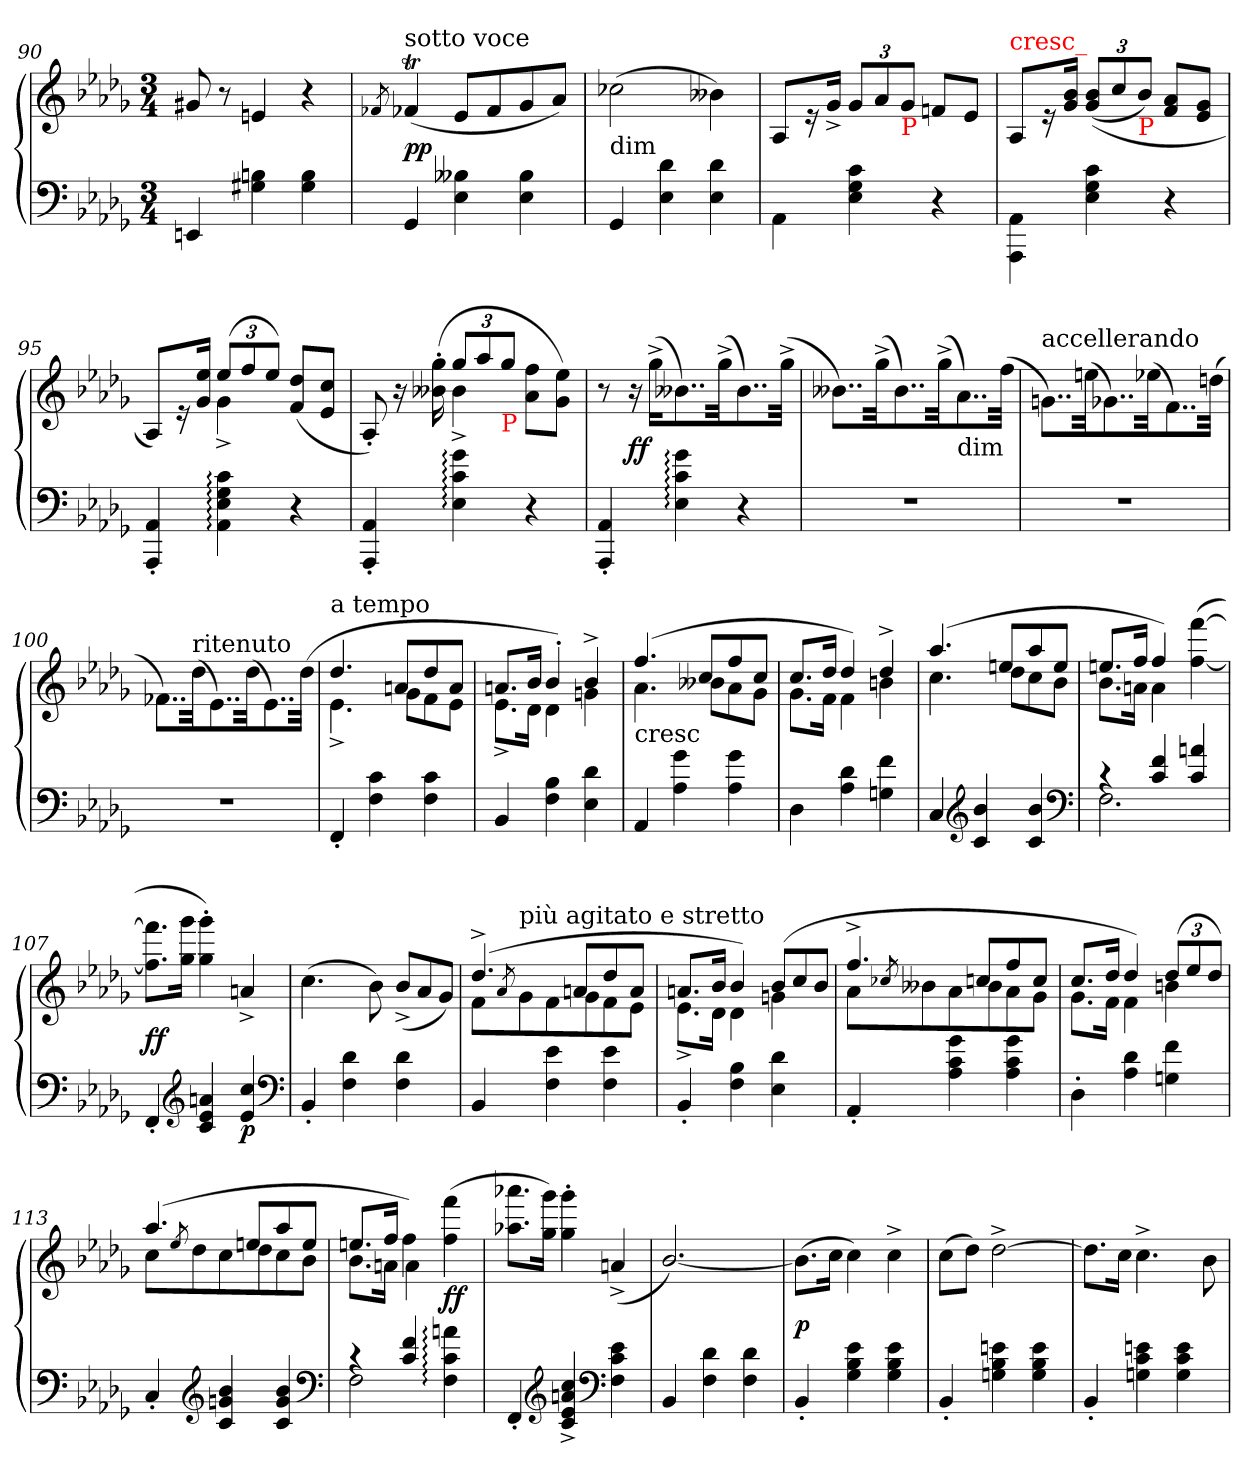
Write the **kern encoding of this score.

**kern	**kern	**dynam
*part1	*part1	*part1
*staff2	*staff1	*staff1/2
*clefF4	*clefG2	*
*k[b-e-a-d-g-]	*k[b-e-a-d-g-]	*
*b-:	*b-:	*
*M3/4	*M3/4	*
=90	=90	=90
4EEn	8g#X	.
.	8r	.
4Bn 4G#X	4en	.
4B 4G#	4r	.
=91	=91	=91
.	8qf-X/	.
!	!LO:TX:a:t=sotto voce	!
4GG-	(<4f-T	pp
4B--X 4E-	8e-L	.
.	8f-	.
4B-- 4E-	8g-	.
.	8a-J)	.
=92	=92	=92
!	!LO:TX:c:t=dim	!
4GG-	(>2cc-X	.
4d- 4E-	.	.
4d- 4E-	4b--X)	.
=93	=93	=93
4AA-\	8A-/L	.
.	16r	.
.	16g-^<Jk	.
*	*Xbrackettup	*
4c 4G- 4E-	12g-L	.
.	12a-	.
!	!LO:TX:b:color=red:t=P	!
.	12g-J	.
4r	8fnL	.
.	8e-J	.
=94	=94	=94
!	!LO:TX:a:color=red:t=cresc_	!
4AA-\ 4AAA-\	8A-/L	.
.	16r	.
.	16b- 16g-Jk	.
4c 4G- 4E-	(<(<12b-/ 12g-/L	.
.	12cc	.
!	!LO:TX:b:color=red:t=P	!
.	12b-J)	.
4r	8a- 8fL	.
.	8g- 8e-J	.
=95	=95	=95
*	*^	*
4AA-'< 4AAA-'<	8A-L)	4ryy	.
.	16r	.	.
.	16ee- 16g-Jk	.	.
4c: 4G-: 4E-: 4AA-:	(>12ee-L	4g-^<	.
.	12ff	.	.
.	12ee-J)	.	.
4r	(<8dd-/ 8f/L	4ryy	.
.	8cc 8e-J	.	.
=96	=96	=96	=96
4AA-'< 4AAA-'<	8A-'<)	4ryy	.
.	16r	.	.
.	(>16gg-'> 16b--X'>	.	.
4g-: 4c: 4E-:	12gg-L	4b--^<	.
.	12aa-	.	.
!	!LO:TX:b:color=red:t=P	!	!
.	12gg-J	.	.
4r	8ff 8a-L	4ryy	.
.	8ee- 8g-J)	.	.
*	*v	*v	*
=97	=97	=97
4AA-'< 4AAA-'<	8r	.
.	16r	ff
.	(>16gg-^<KL	.
4g-: 4c: 4E-:	8..b--X)	.
.	(>32gg-^<kk	.
4r	8..b--)	.
.	(>32gg-^<Jkk	.
=98	=98	=98
2.r	8..b--XL)	.
.	(>32gg-^<kk	.
.	8..b--)	.
.	(>32gg-^<kk	.
!	!LO:TX:c:t=dim	!
.	8..a-)	.
.	(>32ffJkk	.
=99	=99	=99
!	!LO:TX:a:t=accellerando	!
2.r	8..gnL)	.
.	(>32eenkk	.
.	8..g-X)	.
.	(>32ee-Xkk	.
.	8..f)	.
.	(>32ddnJkk	.
=100	=100	=100
2.r	8..f-X\L)	.
!	!LO:TX:a:t=ritenuto	!
.	(>32dd-kk	.
.	8..e-)	.
.	(>32dd-kk	.
.	8..e-)	.
.	(>32dd-Jkk	.
=101	=101	=101
*	*^	*
!	!LO:TX:a:t=a tempo	!	!
4FF'<	4.dd-	4.e-^<	.
4c 4F	.	.	.
.	8anL	8g-L	.
4c 4F	8dd-	8f	.
.	8aJ	8e-J	.
=102	=102	=102	=102
4BB-	8.anL	8.e-^<L	.
.	16b-Jk	16d-Jk	.
4B- 4F	4b-'>)	4d-	.
4d- 4E-	4b-^>	4gn	.
=103	=103	=103	=103
!	!LO:TX:c:t=cresc	!	!
4AA-	(4.ff	4.a-	.
4g- 4A-	.	.	.
.	8ccL	8b--XL	.
4g- 4A-	8ff	8a-	.
.	8ccJ	8g-J	.
=104	=104	=104	=104
4D-	8.ccL	8.g-L	.
.	16dd-Jk	16fJk	.
4d- 4A-	4dd-)	4f	.
4f 4Gn	4dd-^>	4bn	.
=105	=105	=105	=105
4C	(4.aa-	4.cc	.
*clefG2	*	*	*
4b- 4c	.	.	.
.	8eenL	8dd-L	.
4b- 4c	8aa-	8cc	.
.	8eeJ	8b-J	.
*clefF4	*	*	*
=106	=106	=106	=106
*^	*	*	*
4rc	2.F	8.eenL	8.b-L	.
.	.	16ffJk	16anJk	.
4f 4c	.	4ff)	4a	.
4an 4c	.	4ryy	(>[4fff [4ff	.
*v	*v	*	*	*
*	*v	*v	*
=107	=107	=107
4FF'<	8.fff] 8.ff]L	ff
.	16ggg- 16gg-Jk	.
*clefG2	*	*
4an 4e- 4c	4ggg-' 4gg-')	.
!	!	!LO:DY:b=2
4cc 4e-	4an^<	p
*clefF4	*	*
=108	=108	=108
4BB-'<	(>4.cc	.
4d- 4F	.	.
.	8b-)	.
*	*Xtuplet	*
4d- 4F	(<12b-^</L	.
.	12a-	.
.	12g-J)	.
=109	=109	=109
*	*^	*
4BB-	(>4.dd-^>	8fL	.
.	.	8qa-/	.
!	!	!LO:TX:a:t=più agitato e stretto	!
.	.	8g-	.
4e- 4F	.	8f	.
.	8anL	8g-	.
4e- 4F	8dd-	8f	.
.	8aJ	8e-J	.
=110	=110	=110	=110
4BB-'<	8.anL	8.e-^<L	.
.	16b-Jk	16d-Jk	.
4B- 4F	4b-)	4d-	.
4d- 4E-	(>12b-L	4gn	.
.	12cc	.	.
.	12b-J	.	.
=111	=111	=111	=111
4AA-'<	4.ff^>	8a-L	.
.	.	8qcc-X/	.
.	.	8b--X	.
4g- 4c 4A-	.	8a-	.
.	8ccnL	8b--	.
4g- 4c 4A-	8ff	8a-	.
.	8ccJ	8g-J	.
=112	=112	=112	=112
4D-'>	8.ccL	8.g-L	.
.	16dd-Jk	16fJk	.
4d- 4A-	4dd-)	4f	.
*	*tuplet	*	*
4f 4Gn	(>12dd-L	4bn	.
.	12ee-	.	.
.	12dd-J)	.	.
=113	=113	=113	=113
4C'<	(>4.aa-	8ccL	.
.	.	8qee-/	.
.	.	8dd-	.
*clefG2	*	*	*
4b- 4gn 4c	.	8cc	.
.	8eenL	8dd-	.
4b- 4g 4c	8aa-	8cc	.
.	8eeJ	8b-J	.
*clefF4	*	*	*
=114	=114	=114	=114
*^	*	*	*
4rc	2F	8.eenL	8.b-L	.
.	.	16ffJk	16anJk	.
4f 4c	.	4ff\)	4a	.
4ryy	4an: 4c: 4F:	4ryy	(>4fff 4ff	ff
*v	*v	*	*	*
*	*v	*v	*
=115	=115	=115
4FF'<	8.aaa-X 8.aa-XL	.
.	16ggg- 16gg-Jk)	.
*clefG2	*	*
4cc^< 4an^< 4e-^< 4c^<	4ggg-'> 4gg-'>	.
*clefF4	*	*
4e- 4c 4F	(<4an^<	.
=116	=116	=116
4BB-	[2.b-/)	.
4d- 4F	.	.
4d- 4F	.	.
=117	=117	=117
4BB-'<	(>8.b-L]	p
.	16ccJk	.
4e- 4B- 4G-	4cc)	.
4e- 4B- 4G-	4cc^>	.
=118	=118	=118
4BB-'<	(>8ccL	.
.	8dd-J)	.
4en 4B- 4Gn	[2dd-^<	.
4e 4B- 4G	.	.
=119	=119	=119
4BB-'<	8.dd-L]	.
.	16ccJk	.
4en 4c 4Gn	4.cc^<	.
4e 4c 4G	.	.
.	8b-	.
=	=	=
*-	*-	*-
